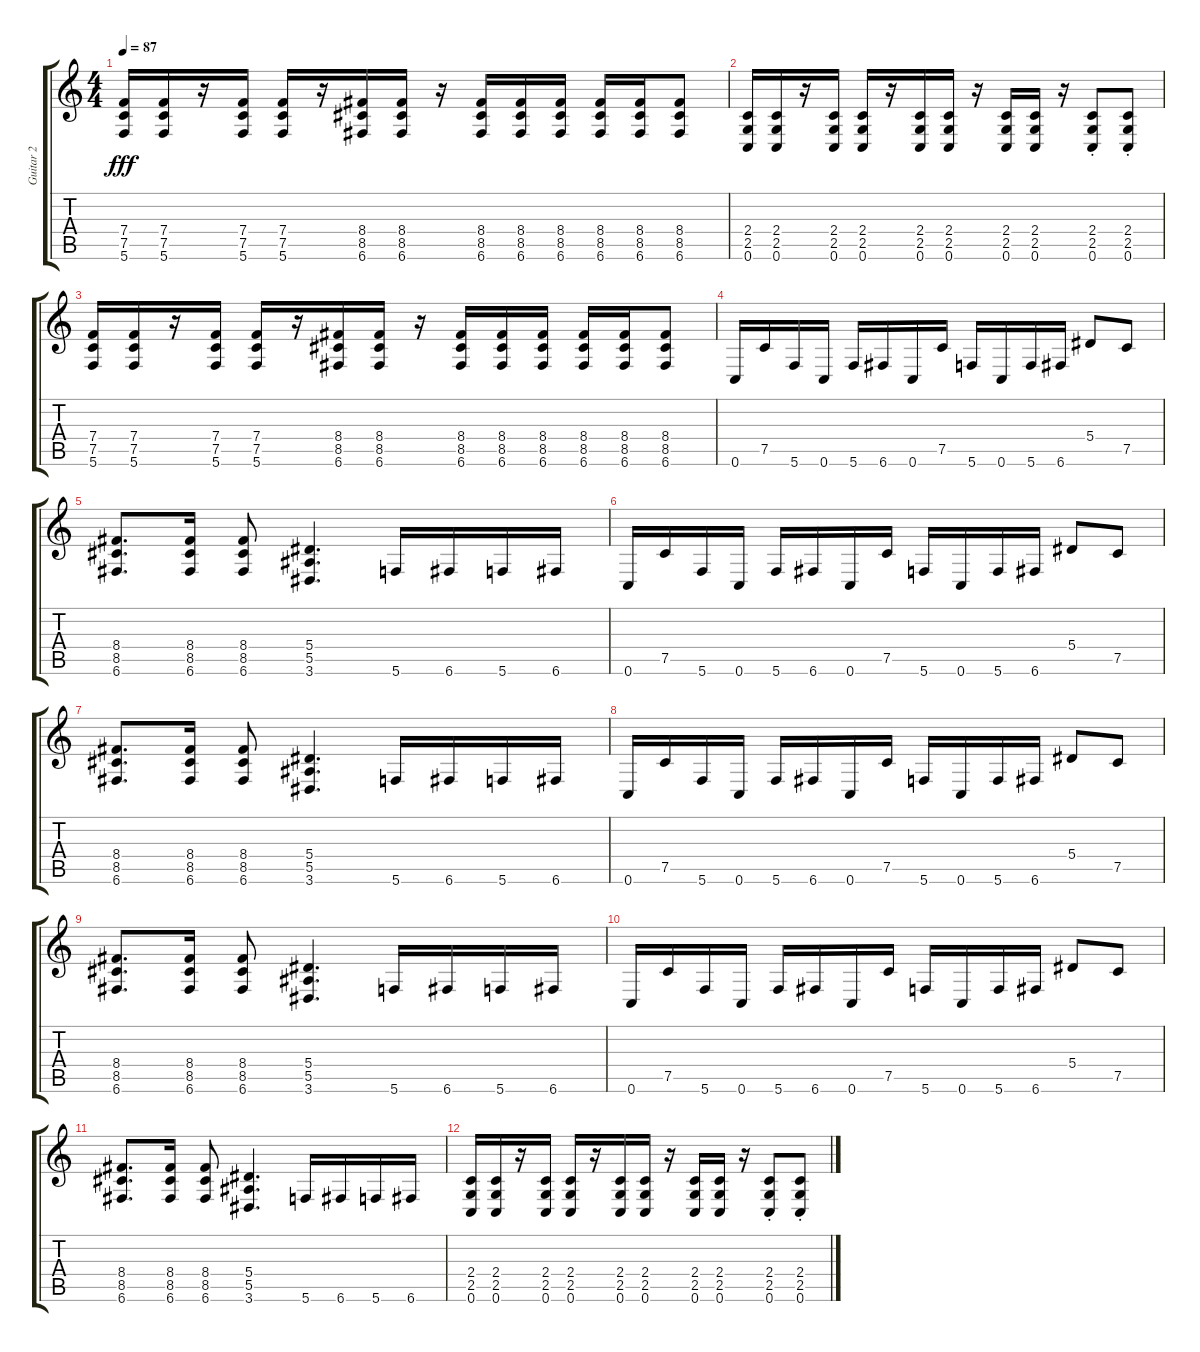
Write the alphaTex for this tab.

\track ("Guitar 2" "Guitar 2") {instrument distortionguitar}
\staff {score tabs}
\tuning (C4 G3 Eb3 Bb2 F2 C2) {hide}
\ts (4 4)
\tempo 87
\clef g2
\ks c
(7.4 7.5 5.6).16{dy fff} (7.4 7.5 5.6).16 r.16 (7.4 7.5 5.6).16 (7.4 7.5 5.6).16 r.16 (8.4 8.5 6.6).16 (8.4 8.5 6.6).16 r.16 (8.4 8.5 6.6).16 (8.4 8.5 6.6).16 (8.4 8.5 6.6).16 (8.4 8.5 6.6).16 (8.4 8.5 6.6).16 (8.4 8.5 6.6).8 |
(2.4 2.5 0.6).16 (2.4 2.5 0.6).16 r.16 (2.4 2.5 0.6).16 (2.4 2.5 0.6).16 r.16 (2.4 2.5 0.6).16 (2.4 2.5 0.6).16 r.16 (2.4 2.5 0.6).16 (2.4 2.5 0.6).16 r.16 (2.4 2.5 0.6{st}).8 (2.4 2.5 0.6{st}).8 |
(7.4 7.5 5.6).16 (7.4 7.5 5.6).16 r.16 (7.4 7.5 5.6).16 (7.4 7.5 5.6).16 r.16 (8.4 8.5 6.6).16 (8.4 8.5 6.6).16 r.16 (8.4 8.5 6.6).16 (8.4 8.5 6.6).16 (8.4 8.5 6.6).16 (8.4 8.5 6.6).16 (8.4 8.5 6.6).16 (8.4 8.5 6.6).8 |
0.6.16 7.5.16 5.6.16 0.6.16 5.6.16 6.6.16 0.6.16 7.5.16 5.6.16 0.6.16 5.6.16 6.6.16 5.4.8 7.5.8 |
(8.4 8.5 6.6).8{d} (8.4 8.5 6.6).16 (8.4 8.5 6.6).8 (5.4 5.5 3.6).4{d} 5.6.16 6.6.16 5.6.16 6.6.16 |
0.6.16 7.5.16 5.6.16 0.6.16 5.6.16 6.6.16 0.6.16 7.5.16 5.6.16 0.6.16 5.6.16 6.6.16 5.4.8 7.5.8 |
(8.4 8.5 6.6).8{d} (8.4 8.5 6.6).16 (8.4 8.5 6.6).8 (5.4 5.5 3.6).4{d} 5.6.16 6.6.16 5.6.16 6.6.16 |
0.6.16 7.5.16 5.6.16 0.6.16 5.6.16 6.6.16 0.6.16 7.5.16 5.6.16 0.6.16 5.6.16 6.6.16 5.4.8 7.5.8 |
(8.4 8.5 6.6).8{d} (8.4 8.5 6.6).16 (8.4 8.5 6.6).8 (5.4 5.5 3.6).4{d} 5.6.16 6.6.16 5.6.16 6.6.16 |
0.6.16 7.5.16 5.6.16 0.6.16 5.6.16 6.6.16 0.6.16 7.5.16 5.6.16 0.6.16 5.6.16 6.6.16 5.4.8 7.5.8 |
(8.4 8.5 6.6).8{d} (8.4 8.5 6.6).16 (8.4 8.5 6.6).8 (5.4 5.5 3.6).4{d} 5.6.16 6.6.16 5.6.16 6.6.16 |
(2.4 2.5 0.6).16 (2.4 2.5 0.6).16 r.16 (2.4 2.5 0.6).16 (2.4 2.5 0.6).16 r.16 (2.4 2.5 0.6).16 (2.4 2.5 0.6).16 r.16 (2.4 2.5 0.6).16 (2.4 2.5 0.6).16 r.16 (2.4 2.5 0.6{st}).8 (2.4 2.5 0.6{st}).8
